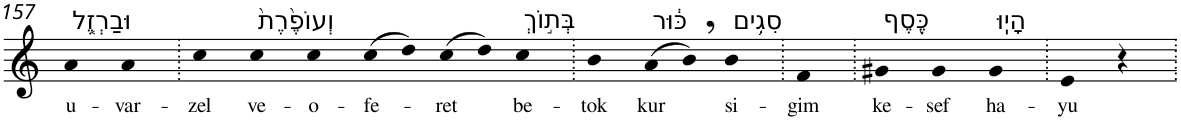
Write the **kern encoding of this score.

**kern	**text
*part1	*part1
*staff1	*staff1
*I"Piano	*
*I'Pno	*
!!LO:PB:g=z
*clefG2	*
*k[]	*
=157	=157
!LO:TX:a:t=וּבַרְזֶ֤ל	!
!	!LO:LY:b
4a	u-
!	!LO:LY:b
4a	-var-
=158.	=158.
!	!LO:LY:b
4cc	-zel
!LO:TX:a:t=וְעוֹפֶ֙רֶת֙	!
!	!LO:LY:b
4cc	ve-
!	!LO:LY:b
4cc	-o-
!	!LO:LY:b
(>8cc	-fe-
8dd)	.
!	!LO:LY:b
(>8cc	-ret
8dd)	.
!LO:TX:a:t=בְּת֣וֹךְ	!
!	!LO:LY:b
4cc	be-
=159.	=159.
!	!LO:LY:b
4b	-tok
!LO:TX:a:t=כּ֔וּר	!
!	!LO:LY:b
(>8a	kur
8b,)	.
!LO:TX:a:t=סִגִ֥ים	!
!	!LO:LY:b
4b	si-
=160.	=160.
!	!LO:LY:b
4f	-gim
=161.	=161.
!LO:TX:a:t=כֶּ֖סֶף	!
!	!LO:LY:b
4g#X	ke-
!	!LO:LY:b
4g#	-sef
!LO:TX:a:t=הָיֽוּ	!
!	!LO:LY:b
4g#	ha-
=162.	=162.
!	!LO:LY:b
4e	-yu
4r	.
=.	=.
*-	*-
